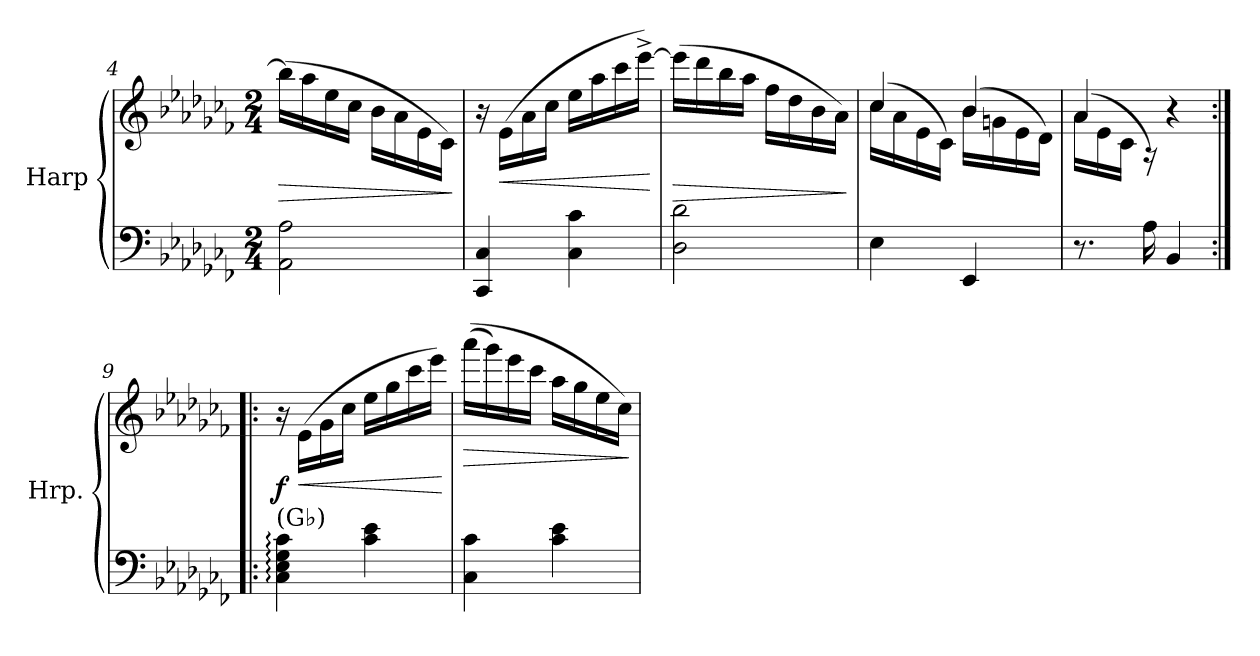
**kern	**kern	**dynam
*part1	*part1	*part1
*staff2	*staff1	*staff1/2
*I"Harp	*	*
*I'Hrp.	*	*
*clefF4	*clefG2	*
*k[b-e-a-d-g-c-f-]	*k[b-e-a-d-g-c-f-]	*
*M2/4	*M2/4	*
=4	=4	=4
!	!	!LO:HP:b
2AA-\ 2A-\	(>16bb-\LL]	>
.	16aa-\	.
.	16ee-\	.
.	16cc-\JJ	.
.	16b-\LL	.
.	16a-\	.
.	16e-\	.
.	16c-\JJ)	.
.	.	]
!!LO:LB:g=z
=5	=5	=5
4CC-/ 4C-/	16r	.
!	!	!LO:HP:b
.	(>16e-\LL	<
.	16a-\	.
.	16cc-\JJ	.
4C-\ 4c-\	16ee-\LL	.
.	16aa-\	.
.	16ccc-\	.
.	[16eee-^\JJ)	.
.	.	[
=6	=6	=6
!	!	!LO:HP:b
2D-\ 2d-\	(>16eee-\LL]	>
.	16ddd-\	.
.	16bb-\	.
.	16aa-\JJ	.
.	16ff-\LL	.
.	16dd-\	.
.	16b-\	.
.	16a-\JJ)	.
.	.	]
=7	=7	=7
*	*^	*
4E-\	(>4cc-/	16cc-\LL	.
.	.	16a-\	.
.	.	16e-\	.
.	.	16c-\JJ)	.
4EE-/	(>4b-/	16b-\LL	.
.	.	16gn\	.
.	.	16e-\	.
.	.	16d-\JJ)	.
=8	=8	=8	=8
8.r	(>4a-/	16a-\LL	.
.	.	16e-\	.
.	.	16c-\JJ	.
16A-\	.	16r)	.
4BB-/	4r	4ryy	.
!!LO:LB:g=z
=9:|!|:	=9:|!|:	=9:|!|:	=9:|!|:
!LO:TX:a:t=(G♭)	!	!	!
!	!	!	!LO:DY:b
*	*v	*v	*
4C-\: 4E-\: 4G-\: 4c-\:	16r	f
!	!	!LO:HP:b
.	(>16e-\LL	<
.	16g-\	.
.	16cc-\JJ	.
4c-\ 4e-\	16ee-\LL	.
.	16gg-\	.
.	16ccc-\	.
.	16eee-\JJ)	.
.	.	[
=10	=10	=10
!	!	!LO:HP:b
4C-\ 4c-\	(>(>16aaa-\LL	>
.	16ggg-\)	.
.	16eee-\	.
.	16ccc-\JJ	.
4c-\ 4e-\	16aa-\LL	.
.	16gg-\	.
.	16ee-\	.
.	16cc-\JJ)	.
.	.	]
=	=	=
*-	*-	*-
